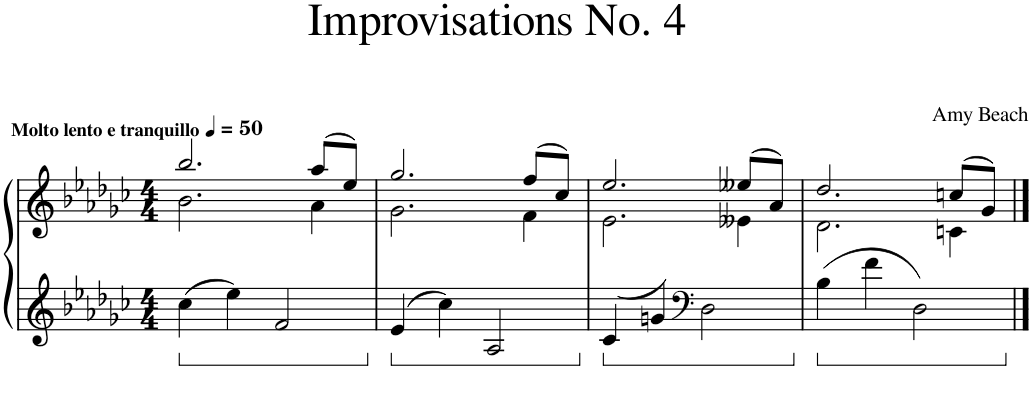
**kern	**kern
*part1	*part1
*staff2	*staff1
*I"Piano	*
*I'Pno.	*
*clefG2	*clefG2
*k[b-e-a-d-g-c-]	*k[b-e-a-d-g-c-]
*M4/4	*M4/4
*MM50	*MM50
=1	=1
*	*^
!	!LO:TX:a:B:t=Molto lento e tranquillo	!
4cc-\	2.b-\	2.bb-/
4ee-\	.	.
2f/	.	.
.	4a-\	(>8aa-/L
.	.	8ee-/J)
=2	=2	=2
4e-/	2.g-\	2.gg-/
4cc-\	.	.
2A-/	.	.
.	4f\	(>8ff/L
.	.	8cc-/J)
=3	=3	=3
4c-/	2.e-\	2.ee-/
4gn/	.	.
*clefF4	*	*
2D-\	.	.
.	4e--X\	(>8ee--X/L
.	.	8a-/J)
=4	=4	=4
4B-\	2.d-\	2.dd-/
4f\	.	.
2D-\	.	.
.	4cn\	(>8ccn/L
.	.	8g-/J)
*	*v	*v
==	==
*-	*-
